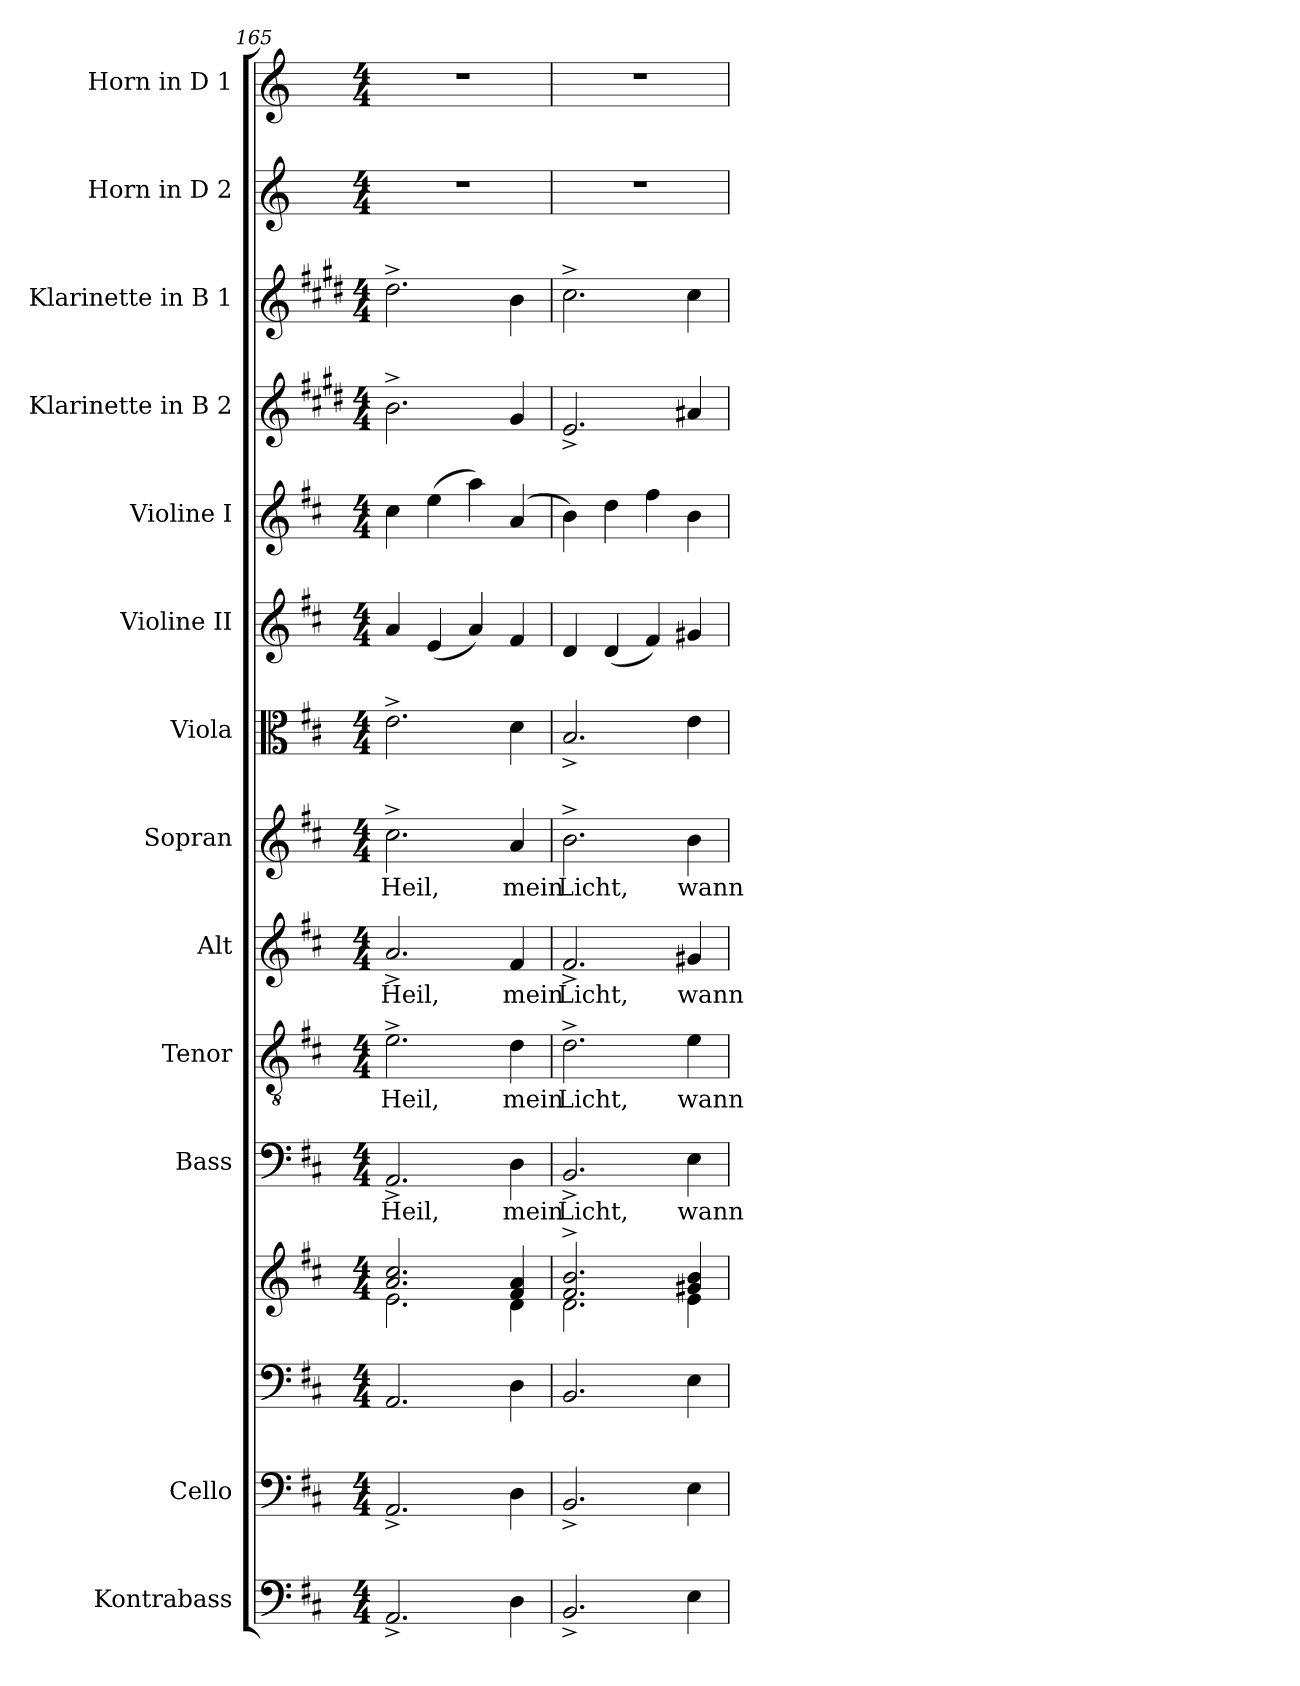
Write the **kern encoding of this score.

**kern	**kern	**kern	**kern	**kern	**text	**kern	**text	**kern	**text	**kern	**text	**kern	**kern	**kern	**kern	**kern	**kern	**kern
*part14	*part13	*part12	*part12	*part11	*part11	*part10	*part10	*part9	*part9	*part8	*part8	*part7	*part6	*part5	*part4	*part3	*part2	*part1
*staff15	*staff14	*staff13	*staff12	*staff11	*staff11	*staff10	*staff10	*staff9	*staff9	*staff8	*staff8	*staff7	*staff6	*staff5	*staff4	*staff3	*staff2	*staff1
*I"Kontrabass	*I"Cello	*	*	*I"Bass	*	*I"Tenor	*	*I"Alt	*	*I"Sopran	*	*I"Viola	*I"Violine II	*I"Violine I	*I"Klarinette in B 2	*I"Klarinette in B 1	*I"Horn in D 2	*I"Horn in D 1
*I'Kb.	*	*	*	*I'B	*	*I'T	*	*I'A	*	*I'S	*	*I'Vla.	*I'Vl. II	*I'Vl. I	*	*	*I'Hrn. 2	*I'Hrn. 1
*clefF4	*clefF4	*clefF4	*clefG2	*clefF4	*	*clefGv2	*	*clefG2	*	*clefG2	*	*clefC3	*clefG2	*clefG2	*clefG2	*clefG2	*clefG2	*clefG2
*ITrd7c12	*	*	*	*	*	*	*	*	*	*	*	*	*	*	*ITrd1c2	*ITrd1c2	*ITrd-1c-2	*ITrd-1c-2
*k[f#c#]	*k[f#c#]	*k[f#c#]	*k[f#c#]	*k[f#c#]	*	*k[f#c#]	*	*k[f#c#]	*	*k[f#c#]	*	*k[f#c#]	*k[f#c#]	*k[f#c#]	*k[f#c#]	*k[f#c#]	*k[f#c#]	*k[f#c#]
*D:	*D:	*D:	*D:	*D:	*	*D:	*	*D:	*	*D:	*	*D:	*D:	*D:	*D:	*D:	*D:	*D:
*M4/4	*M4/4	*M4/4	*M4/4	*M4/4	*	*M4/4	*	*M4/4	*	*M4/4	*	*M4/4	*M4/4	*M4/4	*M4/4	*M4/4	*M4/4	*M4/4
=165	=165	=165	=165	=165	=165	=165	=165	=165	=165	=165	=165	=165	=165	=165	=165	=165	=165	=165
*	*	*	*^	*	*	*	*	*	*	*	*	*	*	*	*	*	*	*
!	!	!	!	!	!	!LO:LY:b	!	!LO:LY:b	!	!LO:LY:b	!	!LO:LY:b	!	!	!	!	!	!	!
2.AAA^</	2.AA^</	2.AA/	2.a/ 2.cc#/	2.e\	2.AA^>/	Heil,	2.e^>\	Heil,	2.a^>/	Heil,	2.cc#^>\	Heil,	2.e^>\	4a/	4cc#\	2.a^>\	2.cc#^>\	1r	1r
.	.	.	.	.	.	.	.	.	.	.	.	.	.	(<4e/	(>4ee\	.	.	.	.
.	.	.	.	.	.	.	.	.	.	.	.	.	.	4a/)	4aa\)	.	.	.	.
!	!	!	!	!	!	!LO:LY:b	!	!LO:LY:b	!	!LO:LY:b	!	!LO:LY:b	!	!	!	!	!	!	!
4DD\	4D\	4D\	4f#/ 4a/	4d\	4D\	mein	4d\	mein	4f#/	mein	4a/	mein	4d\	4f#/	(4a/	4f#/	4a\	.	.
!!LO:PB:g=z
=166	=166	=166	=166	=166	=166	=166	=166	=166	=166	=166	=166	=166	=166	=166	=166	=166	=166	=166	=166
!	!	!	!	!	!	!LO:LY:b	!	!LO:LY:b	!	!LO:LY:b	!	!LO:LY:b	!	!	!	!	!	!	!
2.BBB^</	2.BB^</	2.BB/	2.f#/^> 2.b/^>	2.d\	2.BB^>/	Licht,	2.d^>\	Licht,	2.f#^>/	Licht,	2.b^>\	Licht,	2.B^</	4d/	4b\)	2.d^</	2.b^>\	1r	1r
.	.	.	.	.	.	.	.	.	.	.	.	.	.	(<4d/	4dd\	.	.	.	.
.	.	.	.	.	.	.	.	.	.	.	.	.	.	4f#/)	4ff#\	.	.	.	.
!	!	!	!	!	!	!LO:LY:b	!	!LO:LY:b	!	!LO:LY:b	!	!LO:LY:b	!	!	!	!	!	!	!
4EE\	4E\	4E\	4g#X/ 4b/	4e\	4E\	wann	4e\	wann	4g#X/	wann	4b\	wann	4e\	4g#X/	4b\	4g#X/	4b\	.	.
*	*	*	*v	*v	*	*	*	*	*	*	*	*	*	*	*	*	*	*	*
=	=	=	=	=	=	=	=	=	=	=	=	=	=	=	=	=	=	=
*-	*-	*-	*-	*-	*-	*-	*-	*-	*-	*-	*-	*-	*-	*-	*-	*-	*-	*-
